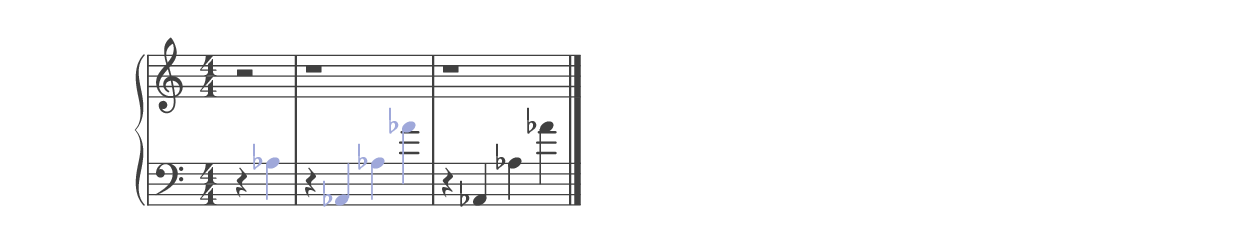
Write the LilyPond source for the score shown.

%% ----------------------------------------------------------------------------
%% Generated on: 2018 December 27
%% Note Name: A3b
%% Octave: 3
%% Clef: bass
%% Filename: 070-36-3-bass-A3b
%% ----------------------------------------------------------------------------

\version "2.19.82"

\include "../piano_note_colors.ly"

\header {
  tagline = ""
}

upper = {
  \clef treble
  \numericTimeSignature
  \override NoteHead.color = #colorized-note
  \override Stem.color = #colorized-note
  \override Accidental.color = #colorized-note
  % treble note in color
  r2
  % treble octave in color
  r1
  \override NoteHead.color = #default-black
  \override Stem.color = #default-black
  \override Accidental.color = #default-black
  % treble octave repeat in black
  r1
  \bar "|."
}

lower = {
  \clef bass
  \numericTimeSignature
  \override NoteHead.color = #colorized-note
  \override Stem.color = #colorized-note
  \override Accidental.color = #colorized-note
  % bass note in color
  r4 aes4
  % bass octave in color
  r4 aes,4 aes4 aes'4
  \override NoteHead.color = #default-black
  \override Stem.color = #default-black
  \override Accidental.color = #default-black
  % bass octave repeat in black
  r4 aes,4 aes4 aes'4
}

\score {
  \new PianoStaff <<
    \context Score
    \applyContext #(override-color-for-all-grobs default-black)
    \time 4/4
    \partial 2
    \new Staff = upper { \upper }
    \new Staff = lower { \lower }
  >>
  \layout { }
  \midi { }
}